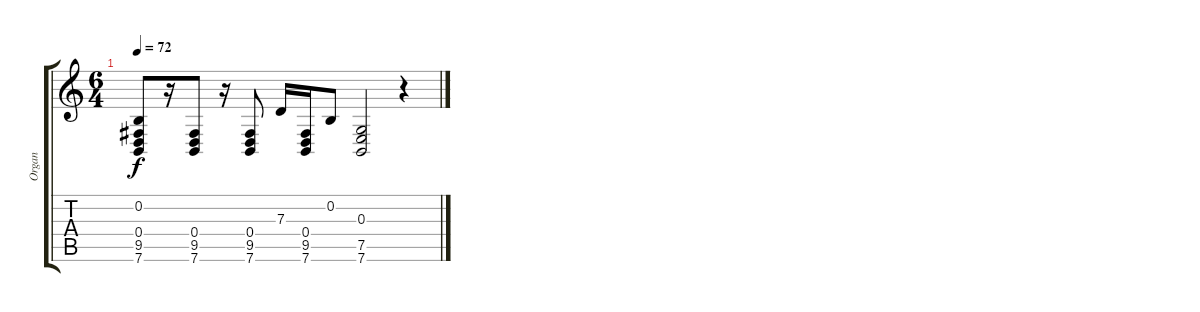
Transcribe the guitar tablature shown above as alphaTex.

\track ("Organ" "Organ") {instrument drawbarorgan}
\staff {score tabs}
\tuning (E4 B3 G3 D3 A2 E2) {hide}
\ts (6 4)
\tempo 72
\clef g2
\ks c
(0.2 0.4 9.5 7.6).8{dy f} r.16 (0.4 9.5 7.6).8 r.16 (0.4 9.5 7.6).8 7.3.16 (0.4 9.5 7.6).16 0.2.8 (0.3 7.5 7.6).2 r.4
